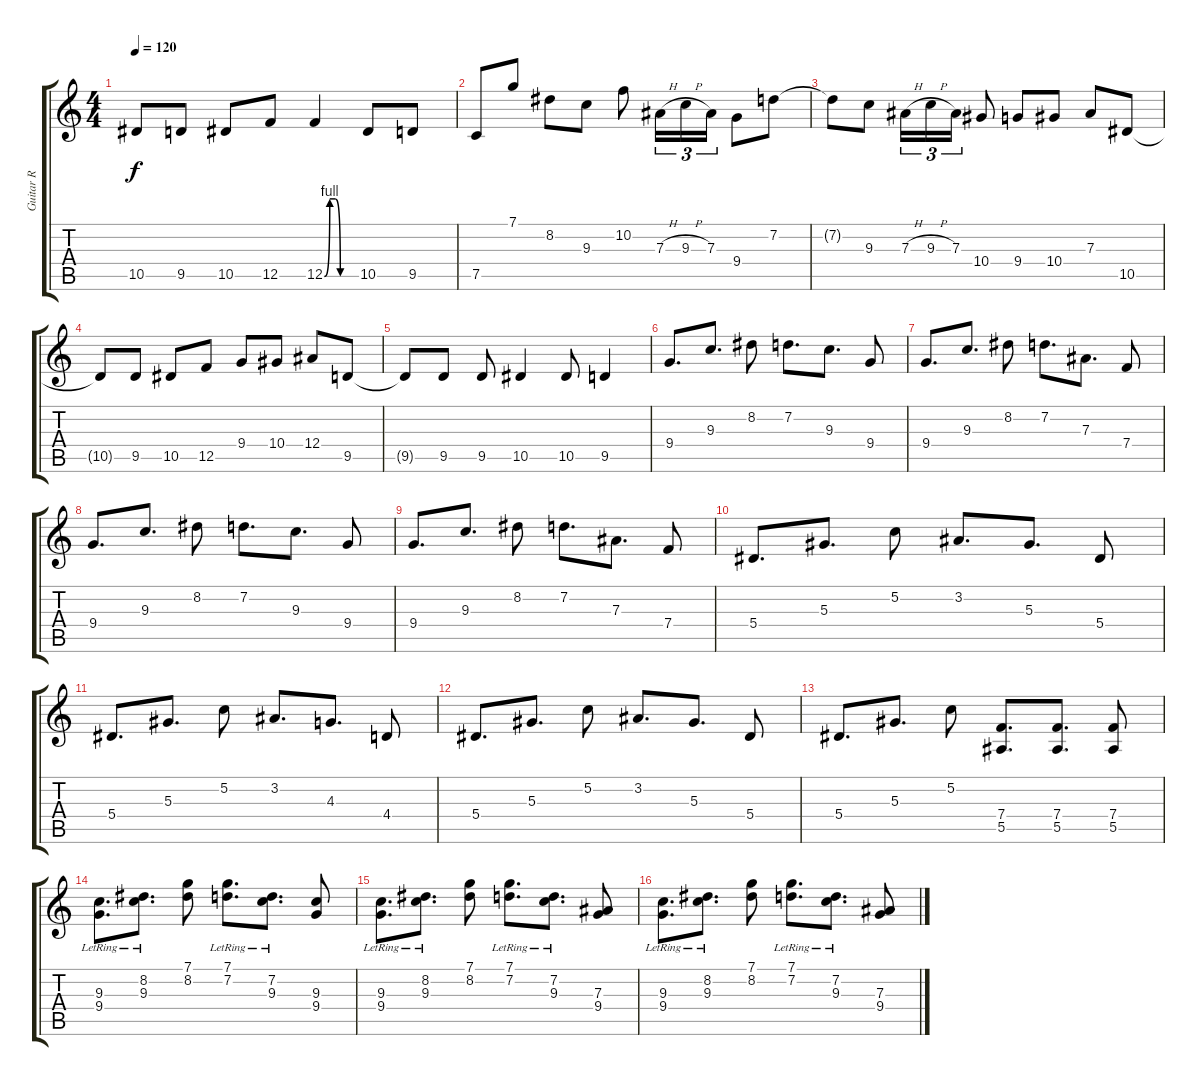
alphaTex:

\track ("Guitar R" "Guitar R") {instrument distortionguitar}
\staff {score tabs}
\tuning (C4 G3 Eb3 Bb2 F2 C2) {hide}
\ts (4 4)
\tempo 120
\clef g2
\ks c
10.5{t}.8{dy f} 9.5.8 10.5.8 12.5.8 12.5{be (custom 0 0 10 4 20 4 30 0 60 0)}.4 10.5.8 9.5.8 |
7.5.8 7.1.8 8.2.8 9.3.8 10.2.8 7.3{h}.16{tu (3 2)} 9.3{h}.16{tu (3 2)} 7.3.16{tu (3 2)} 9.4.8 7.2.8 |
7.2{t}.8 9.3.8 7.3{h}.16{tu (3 2)} 9.3{h}.16{tu (3 2)} 7.3.16{tu (3 2)} 10.4.8 9.4.8 10.4.8 7.3.8 10.5.8 |
10.5{t}.8 9.5.8 10.5.8 12.5.8 9.4.8 10.4.8 12.4.8 9.5.8 |
9.5{t}.8 9.5.8 9.5.8 10.5.4 10.5.8 9.5.4 |
9.4.8{d} 9.3.8{d} 8.2.8 7.2.8{d} 9.3.8{d} 9.4.8 |
9.4.8{d} 9.3.8{d} 8.2.8 7.2.8{d} 7.3.8{d} 7.4.8 |
9.4.8{d} 9.3.8{d} 8.2.8 7.2.8{d} 9.3.8{d} 9.4.8 |
9.4.8{d} 9.3.8{d} 8.2.8 7.2.8{d} 7.3.8{d} 7.4.8 |
5.4.8{d} 5.3.8{d} 5.2.8 3.2.8{d} 5.3.8{d} 5.4.8 |
5.4.8{d} 5.3.8{d} 5.2.8 3.2.8{d} 4.3.8{d} 4.4.8 |
5.4.8{d} 5.3.8{d} 5.2.8 3.2.8{d} 5.3.8{d} 5.4.8 |
5.4.8{d} 5.3.8{d} 5.2.8 (7.4 5.5).8{d} (7.4 5.5).8{d} (7.4 5.5).8 |
(9.3{lr} 9.4{lr}).8{d instrument acousticguitarnylon} (8.2{lr} 9.3{lr}).8{d} (7.1 8.2).8 (7.1{lr} 7.2{lr}).8{d} (7.2{lr} 9.3{lr}).8{d} (9.3 9.4).8 |
(9.3{lr} 9.4{lr}).8{d} (8.2{lr} 9.3{lr}).8{d} (7.1 8.2).8 (7.1{lr} 7.2{lr}).8{d} (7.2{lr} 9.3).8{d} (7.3 9.4).8 |
(9.3{lr} 9.4{lr}).8{d} (8.2{lr} 9.3{lr}).8{d} (7.1 8.2).8 (7.1{lr} 7.2{lr}).8{d} (7.2{lr} 9.3).8{d} (7.3 9.4).8
